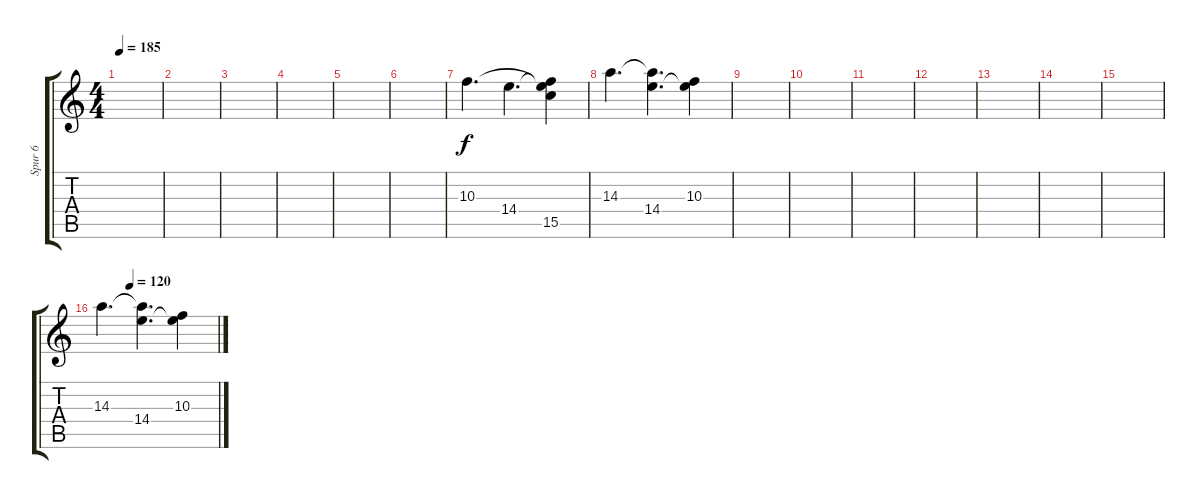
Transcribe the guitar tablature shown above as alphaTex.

\track ("Spur 6" "Spur 6") {instrument distortionguitar}
\staff {score tabs}
\tuning (E4 D4 G3 D3 A2 D2) {hide}
\ts (4 4)
\tempo 185
\clef g2
\ks c
|
|
|
|
|
|
10.3.4{d} 14.4.4{d} (10.3{t} 14.4{t} 15.5).4 |
14.3.4{d} (14.3{t} 14.4).4{d} (10.3 14.4{t}).4 |
|
|
|
|
|
|
|
\tempo (120 0.25)
14.3.4{d} (14.3{t} 14.4).4{d} (10.3 14.4{t}).4
